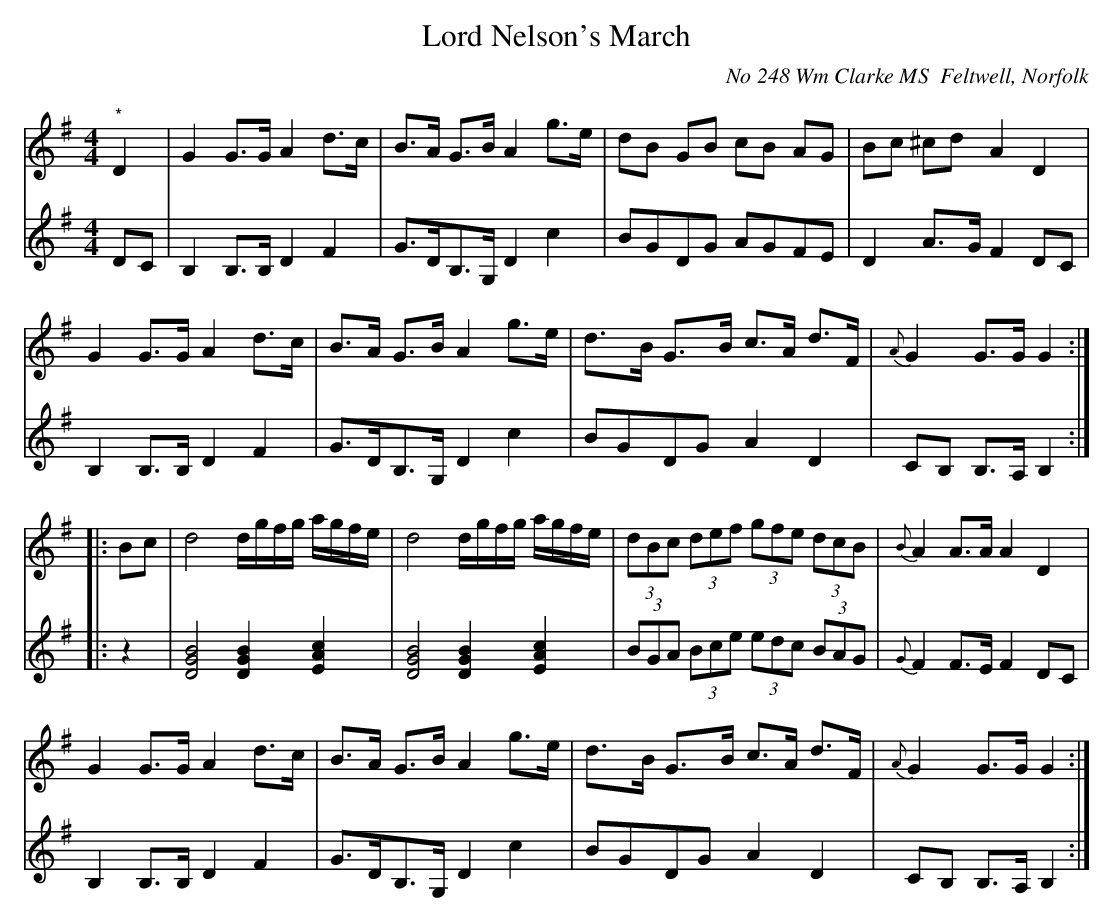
X:1
T:Lord Nelson's March
O:No 248 Wm Clarke MS  Feltwell, Norfolk
M:4/4
L:1/8
K:G
V:1
V:2
V:1
"^*"D2|G2G3/2G/2 A2d3/2c/2|B3/2A/2 G3/2B/2 A2g3/2e/2|\
dB GB cB AG|Bc ^cd A2D2|
G2G3/2G/2 A2d3/2c/2|B3/2A/2 G3/2B/2 A2g3/2e/2|\
d3/2B/2 G3/2B/2 c3/2A/2 d3/2F/2|{A}G2G3/2G/2 G2:|
|:Bc|d4d/2g/2f/2g/2 a/2g/2f/2e/2|d4d/2g/2f/2g/2 a/2g/2f/2e/2|\
(3dBc (3def (3gfe  (3dcB|{B}A2A3/2A/2 A2D2|
G2G3/2G/2 A2d3/2c/2|B3/2A/2 G3/2B/2 A2g3/2e/2|\
d3/2B/2 G3/2B/2 c3/2A/2 d3/2F/2|{A}G2G3/2G/2 G2:|
V:2
DC|B,2B,>B,D2F2|G>DB,>G,D2c2|BGDG AGFE|D2A>GF2DC|
B,2B,>B,D2F2|G>DB,>G,D2c2|BGDG A2D2 |CB, B,>A,B,2::
z2|[D4G4B4][D2G2B2][E2A2c2]|[D4G4B4][D2G2B2][E2A2c2]|(3BGA (3Bce (3edc (3BAG|\
{G}F2 F>EF2DC|
B,2B,>B,D2F2|G>DB,>G,D2c2|BGDG A2D2|CB, B,>A,B,2:|
